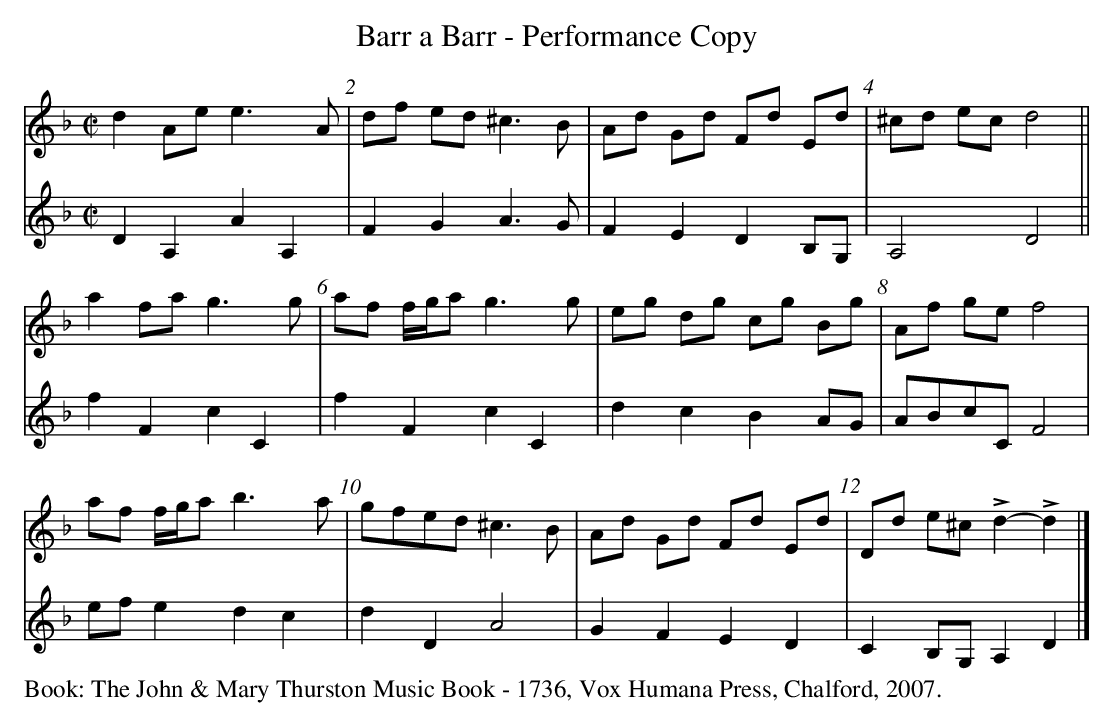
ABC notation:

X:1
T:Barr a Barr - Performance Copy
L:1/8
M:C|
K:D minor
V:1
d2Ae e3A | df ed ^c3B | Ad Gd Fd Ed | 6^cd ec d4||
V:1
a2fa g3g | af f/g/ag3g | eg dg cg Bg | Af ge f4 |
V:1
af f/g/ab3a | gfed ^c3B | Ad Gd Fd Ed |\
Dd e^c Ld2-Ld2|]
V:2
D2 A,2  A2 A,2 | F2G2 A3G | F2E2 D2B,G, | A,4 D4 ||
f2F2 c2C2 | f2F2 c2C2 | d2c2 B2AG | ABcC F4 |
efe2 d2c2 | d2D2 A4 | G2F2 E2D2 | C2B,G, A,2D2|]
